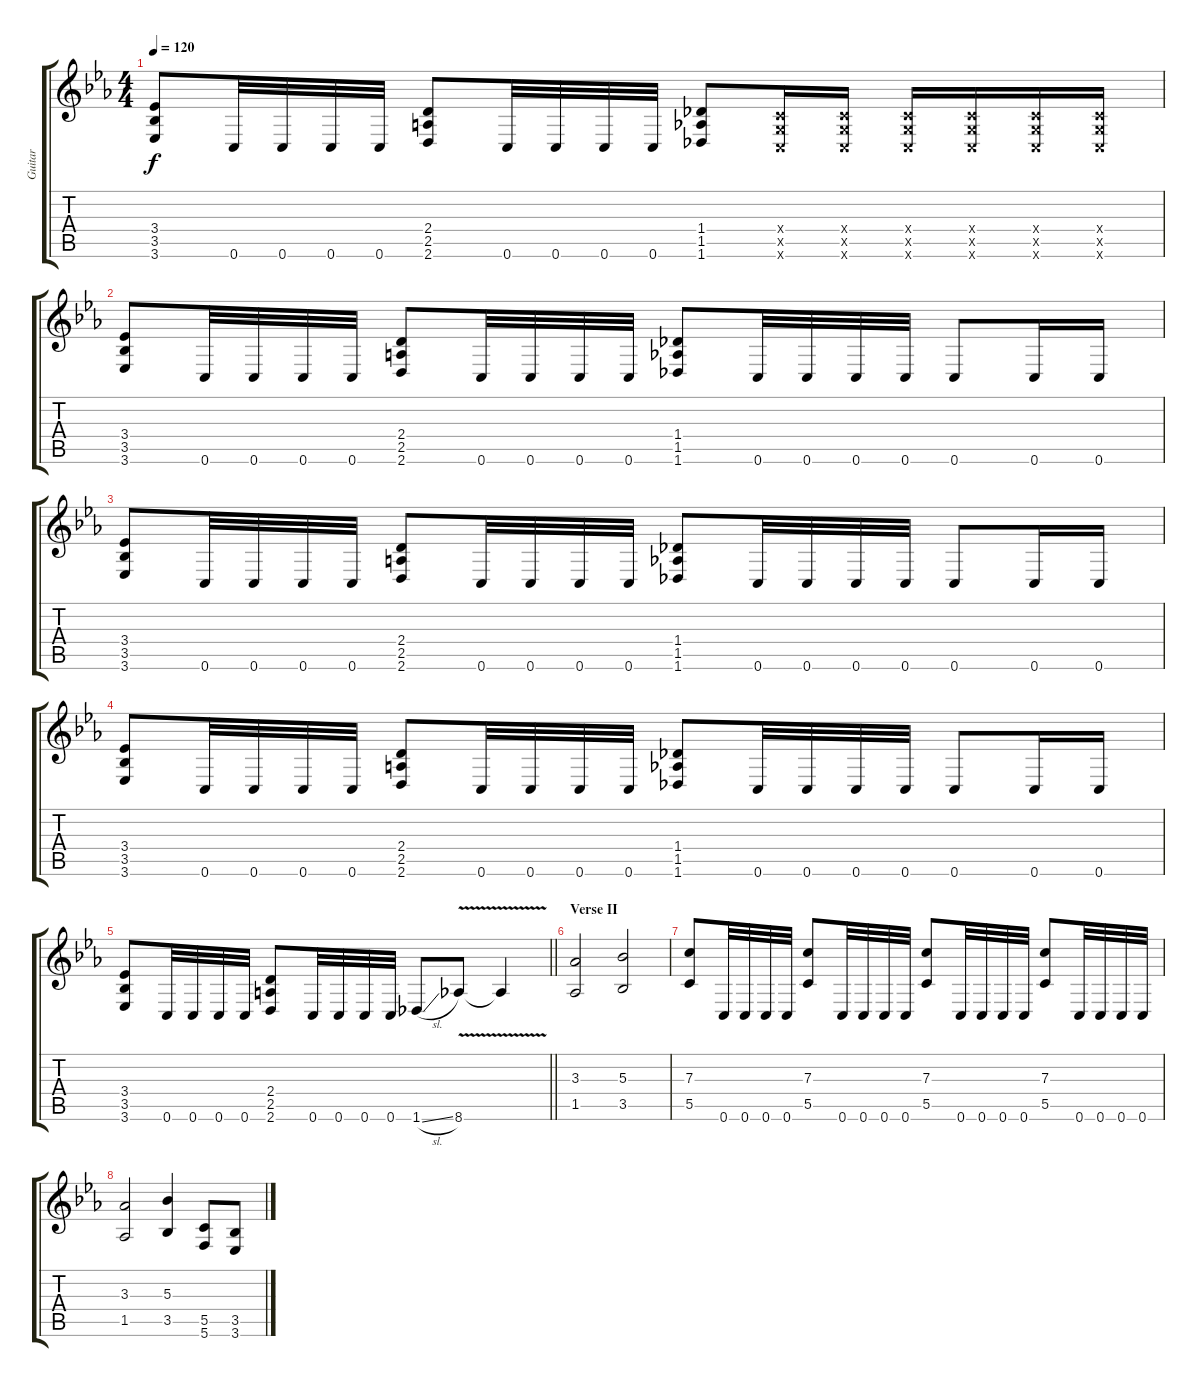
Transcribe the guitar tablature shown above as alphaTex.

\track ("Guitar" "Guitar") {instrument distortionguitar}
\staff {score tabs}
\tuning (D4 A3 F3 C3 G2 C2) {hide}
\ts (4 4)
\tempo 120
\clef g2
\ks eb
(3.4 3.5 3.6).8{dy f} 0.6.32 0.6.32 0.6.32 0.6.32 (2.4 2.5 2.6).8 0.6.32 0.6.32 0.6.32 0.6.32 (1.4 1.5 1.6).8 (0.4{x} 0.5{x} 0.6{x}).16 (0.4{x} 0.5{x} 0.6{x}).16 (0.4{x} 0.5{x} 0.6{x}).16 (0.4{x} 0.5{x} 0.6{x}).16 (0.4{x} 0.5{x} 0.6{x}).16 (0.4{x} 0.5{x} 0.6{x}).16 |
(3.4 3.5 3.6).8 0.6.32 0.6.32 0.6.32 0.6.32 (2.4 2.5 2.6).8 0.6.32 0.6.32 0.6.32 0.6.32 (1.4 1.5 1.6).8 0.6.32 0.6.32 0.6.32 0.6.32 0.6.8 0.6.16 0.6.16 |
(3.4 3.5 3.6).8 0.6.32 0.6.32 0.6.32 0.6.32 (2.4 2.5 2.6).8 0.6.32 0.6.32 0.6.32 0.6.32 (1.4 1.5 1.6).8 0.6.32 0.6.32 0.6.32 0.6.32 0.6.8 0.6.16 0.6.16 |
(3.4 3.5 3.6).8 0.6.32 0.6.32 0.6.32 0.6.32 (2.4 2.5 2.6).8 0.6.32 0.6.32 0.6.32 0.6.32 (1.4 1.5 1.6).8 0.6.32 0.6.32 0.6.32 0.6.32 0.6.8 0.6.16 0.6.16 |
\barLineRight lightlight
(3.4 3.5 3.6).8 0.6.32 0.6.32 0.6.32 0.6.32 (2.4 2.5 2.6).8 0.6.32 0.6.32 0.6.32 0.6.32 1.6{sl}.8 8.6{v}.8 8.6{t}.4 |
\section ("" "Verse II")
(3.3 1.5).2 (5.3 3.5).2 |
(7.3 5.5).8 0.6.32 0.6.32 0.6.32 0.6.32 (7.3 5.5).8 0.6.32 0.6.32 0.6.32 0.6.32 (7.3 5.5).8 0.6.32 0.6.32 0.6.32 0.6.32 (7.3 5.5).8 0.6.32 0.6.32 0.6.32 0.6.32 |
(3.3 1.5).2 (5.3 3.5).4 (5.5 5.6).8 (3.5 3.6).8
